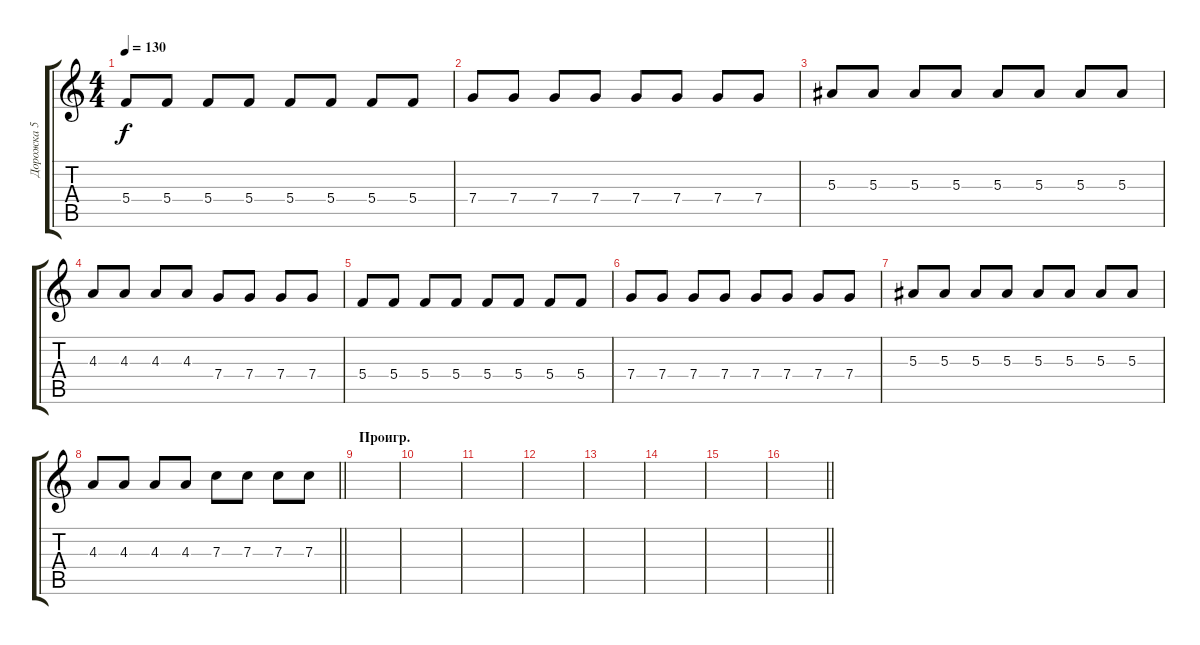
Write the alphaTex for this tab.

\track ("Дорожка 5" "Дорожка 5") {instrument acousticguitarsteel}
\staff {score tabs}
\tuning (D4 A3 F3 C3 G2 D2) {hide}
\ts (4 4)
\tempo 130
\clef g2
\ks c
5.4.8{dy f} 5.4.8 5.4.8 5.4.8 5.4.8 5.4.8 5.4.8 5.4.8 |
7.4.8 7.4.8 7.4.8 7.4.8 7.4.8 7.4.8 7.4.8 7.4.8 |
5.3.8 5.3.8 5.3.8 5.3.8 5.3.8 5.3.8 5.3.8 5.3.8 |
4.3.8 4.3.8 4.3.8 4.3.8 7.4.8 7.4.8 7.4.8 7.4.8 |
5.4.8 5.4.8 5.4.8 5.4.8 5.4.8 5.4.8 5.4.8 5.4.8 |
7.4.8 7.4.8 7.4.8 7.4.8 7.4.8 7.4.8 7.4.8 7.4.8 |
5.3.8 5.3.8 5.3.8 5.3.8 5.3.8 5.3.8 5.3.8 5.3.8 |
\barLineRight lightlight
4.3.8 4.3.8 4.3.8 4.3.8 7.3.8 7.3.8 7.3.8 7.3.8 |
\section ("" "Проигр.")
|
|
|
|
|
|
|
\barLineRight lightlight
